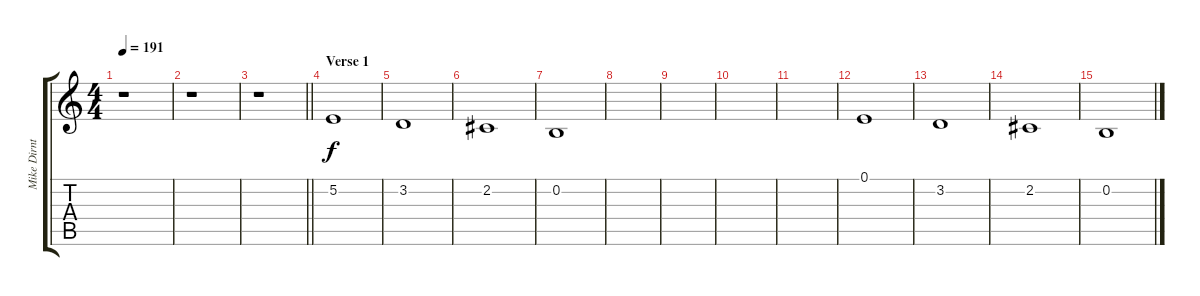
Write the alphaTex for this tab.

\track ("Mike Dirnt (Back Vocals)" "Mike Dirnt") {instrument sopranosax}
\staff {score tabs}
\tuning (E4 B3 G3 D3 A2 E2) {hide}
\ts (4 4)
\tempo 191
\clef g2
\ks c
r.1{dy f} |
r.1 |
\barLineRight lightlight
r.1 |
\section ("" "Verse 1")
5.2.1 |
3.2.1 |
2.2.1 |
0.2.1 |
|
|
|
|
0.1.1 |
3.2.1 |
2.2.1 |
0.2.1
